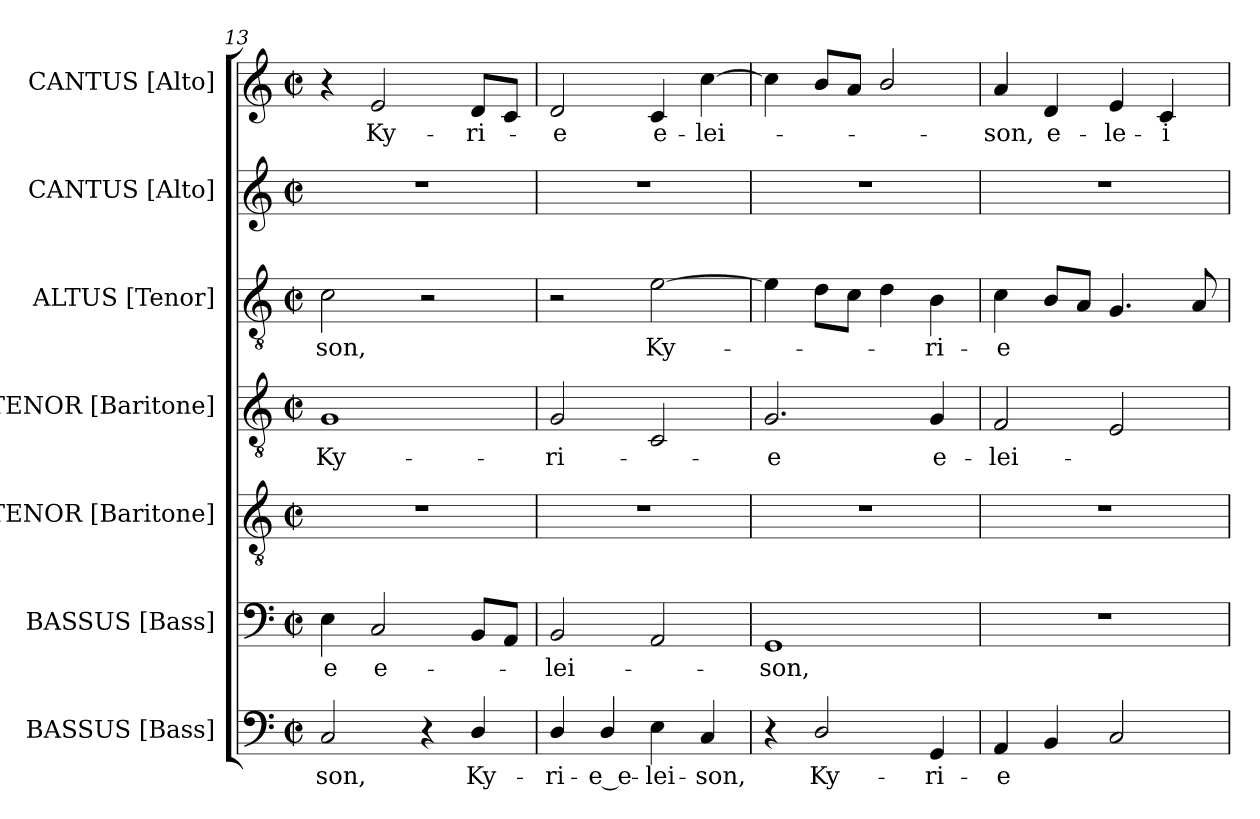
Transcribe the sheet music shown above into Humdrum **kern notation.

**kern	**text	**kern	**text	**kern	**kern	**text	**kern	**text	**kern	**kern	**text
*part7	*part7	*part6	*part6	*part5	*part4	*part4	*part3	*part3	*part2	*part1	*part1
*staff7	*staff7	*staff6	*staff6	*staff5	*staff4	*staff4	*staff3	*staff3	*staff2	*staff1	*staff1
*I"BASSUS [Bass]	*	*I"BASSUS [Bass]	*	*I"TENOR [Baritone]	*I"TENOR [Baritone]	*	*I"ALTUS [Tenor]	*	*I"CANTUS [Alto]	*I"CANTUS [Alto]	*
*I'B.	*	*I'B.	*	*I'Bar.	*I'Bar.	*	*I'T.	*	*I'A.	*I'A.	*
*clefF4	*	*clefF4	*	*clefGv2	*clefGv2	*	*clefGv2	*	*clefG2	*clefG2	*
*	*	*	*	*ITrd7c12	*ITrd7c12	*	*ITrd7c12	*	*	*	*
*k[]	*	*k[]	*	*k[]	*k[]	*	*k[]	*	*k[]	*k[]	*
*C:	*	*C:	*	*C:	*C:	*	*C:	*	*C:	*C:	*
*M2/2	*	*M2/2	*	*M2/2	*M2/2	*	*M2/2	*	*M2/2	*M2/2	*
*met(c|)	*	*met(c|)	*	*met(c|)	*met(c|)	*	*met(c|)	*	*met(c|)	*met(c|)	*
=13	=13	=13	=13	=13	=13	=13	=13	=13	=13	=13	=13
!	!LO:LY:b:color=#000000	!	!	!	!	!	!	!	!	!	!
!	!	!	!LO:LY:b:color=#000000	!	!	!	!	!	!	!	!
!	!	!	!	!	!	!LO:LY:b:color=#000000	!	!	!	!	!
!	!	!	!	!	!	!	!	!LO:LY:b:color=#000000	!	!	!
2Ci/	-son,	4Ei\	-e	1r	1GGi	Ky-	2Ci\	-son,	1r	4r	.
!	!	!	!LO:LY:b:color=#000000	!	!	!	!	!	!	!	!
!	!	!	!	!	!	!	!	!	!	!	!LO:LY:b:color=#000000
.	.	2Ci/	e-	.	.	.	.	.	.	2ei/	Ky-
4r	.	.	.	.	.	.	2r	.	.	.	.
!	!LO:LY:b:color=#000000	!	!	!	!	!	!	!	!	!	!
!	!	!	!	!	!	!	!	!	!	!	!LO:LY:b:color=#000000
4Di/	Ky-	8BBi/L	.	.	.	.	.	.	.	8di/L	-ri-
.	.	8AAi/J	.	.	.	.	.	.	.	8ci/J	.
=14	=14	=14	=14	=14	=14	=14	=14	=14	=14	=14	=14
!	!LO:LY:b:color=#000000	!	!	!	!	!	!	!	!	!	!
!	!	!	!LO:LY:b:color=#000000	!	!	!	!	!	!	!	!
!	!	!	!	!	!	!LO:LY:b:color=#000000	!	!	!	!	!
!	!	!	!	!	!	!	!	!	!	!	!LO:LY:b:color=#000000
4Di/	-ri-	2BBi/	-lei-	1r	2GGi/	-ri-	2r	.	1r	2di/	-e
!	!LO:LY:b:color=#000000	!	!	!	!	!	!	!	!	!	!
4Di/	-e_e-	.	.	.	.	.	.	.	.	.	.
!	!LO:LY:b:color=#000000	!	!	!	!	!	!	!	!	!	!
!	!	!	!	!	!	!	!	!LO:LY:b:color=#000000	!	!	!
!	!	!	!	!	!	!	!	!	!	!	!LO:LY:b:color=#000000
4Ei\	-lei-	2AAi/	.	.	2CCi/	.	[>2Ei\	Ky-	.	4ci/	e-
!	!LO:LY:b:color=#000000	!	!	!	!	!	!	!	!	!	!
!	!	!	!	!	!	!	!	!	!	!	!LO:LY:b:color=#000000
4Ci/	-son,	.	.	.	.	.	.	.	.	[>4cci\	-lei-
=15	=15	=15	=15	=15	=15	=15	=15	=15	=15	=15	=15
!	!	!	!LO:LY:b:color=#000000	!	!	!	!	!	!	!	!
!	!	!	!	!	!	!LO:LY:b:color=#000000	!	!	!	!	!
4r	.	1GGi	-son,	1r	2.GGi/	-e	4Ei\]	.	1r	4cci\]	.
!	!LO:LY:b:color=#000000	!	!	!	!	!	!	!	!	!	!
2Di/	Ky-	.	.	.	.	.	8Di\L	.	.	8bi/L	.
.	.	.	.	.	.	.	8Ci\J	.	.	8ai/J	.
.	.	.	.	.	.	.	4Di\	.	.	2bi/	.
!	!LO:LY:b:color=#000000	!	!	!	!	!	!	!	!	!	!
!	!	!	!	!	!	!LO:LY:b:color=#000000	!	!	!	!	!
!	!	!	!	!	!	!	!	!LO:LY:b:color=#000000	!	!	!
4GGi/	-ri-	.	.	.	4GGi/	e-	4BBi\	-ri-	.	.	.
=16	=16	=16	=16	=16	=16	=16	=16	=16	=16	=16	=16
!	!LO:LY:b:color=#000000	!	!	!	!	!	!	!	!	!	!
!	!	!	!	!	!	!LO:LY:b:color=#000000	!	!	!	!	!
!	!	!	!	!	!	!	!	!LO:LY:b:color=#000000	!	!	!
!	!	!	!	!	!	!	!	!	!	!	!LO:LY:b:color=#000000
4AAi/	-e	1r	.	1r	2FFi/	-lei-	4Ci\	-e	1r	4ai/	-son,
!	!	!	!	!	!	!	!	!	!	!	!LO:LY:b:color=#000000
4BBi/	.	.	.	.	.	.	8BBi/L	.	.	4di/	e-
.	.	.	.	.	.	.	8AAi/J	.	.	.	.
!	!	!	!	!	!	!	!	!	!	!	!LO:LY:b:color=#000000
2Ci/	.	.	.	.	2EEi/	.	4.GGi/	.	.	4ei/	-le-
!	!	!	!	!	!	!	!	!	!	!	!LO:LY:b:color=#000000
.	.	.	.	.	.	.	.	.	.	4ci/	-i-
.	.	.	.	.	.	.	8AAi/	.	.	.	.
=	=	=	=	=	=	=	=	=	=	=	=
*-	*-	*-	*-	*-	*-	*-	*-	*-	*-	*-	*-
